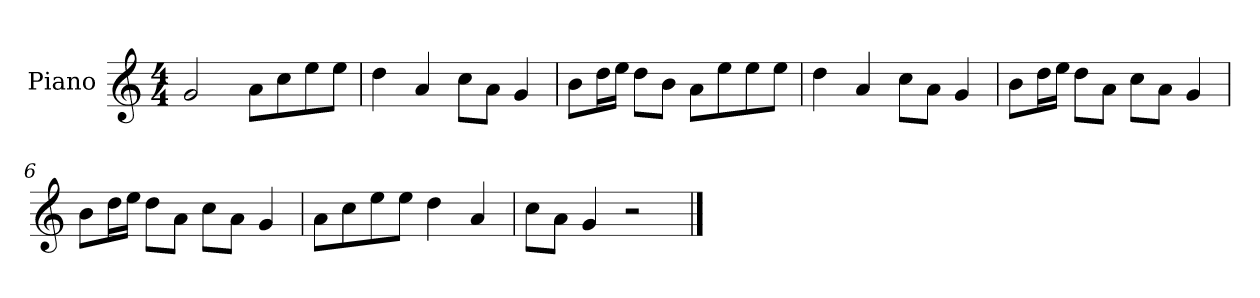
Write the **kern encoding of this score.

**kern
*part1
*staff1
*I"Piano
*I'P-no
*clefG2
*k[]
*M4/4
*MM90
=1
2g/
8a\L
8cc\
8ee\
8ee\J
=2
4dd\
4a/
8cc\L
8a\J
4g/
=3
8b\L
16dd\L
16ee\JJ
8dd\L
8b\J
8a\L
8ee\
8ee\
8ee\J
=4
4dd\
4a/
8cc\L
8a\J
4g/
=5
8b\L
16dd\L
16ee\JJ
8dd\L
8a\J
8cc\L
8a\J
4g/
=6
8b\L
16dd\L
16ee\JJ
8dd\L
8a\J
8cc\L
8a\J
4g/
!!LO:LB:g=z
=7
8a\L
8cc\
8ee\
8ee\J
4dd\
4a/
=8
8cc\L
8a\J
4g/
2r
==
*-
